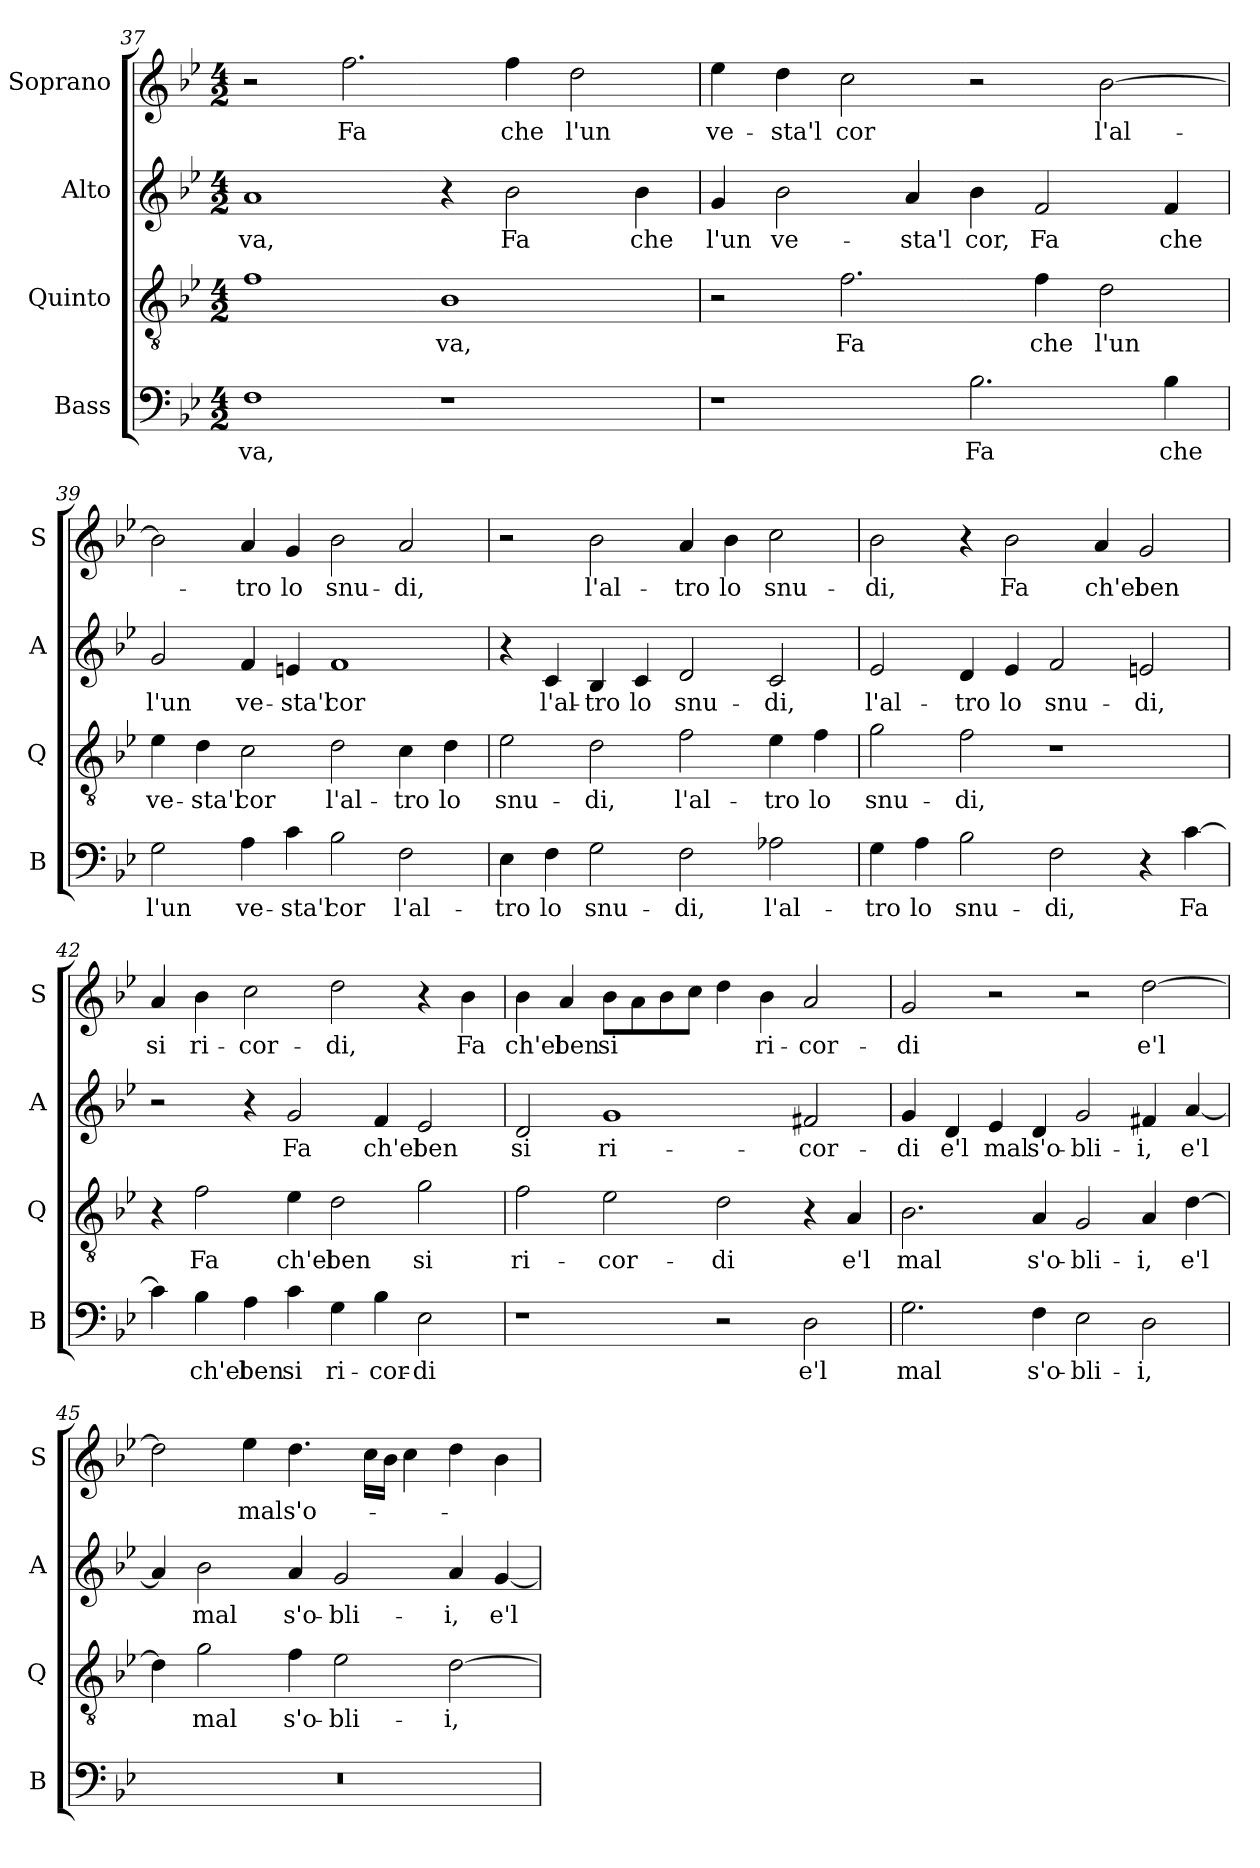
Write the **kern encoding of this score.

**kern	**text	**kern	**text	**kern	**text	**kern	**text
*part4	*part4	*part3	*part3	*part2	*part2	*part1	*part1
*staff4	*staff4	*staff3	*staff3	*staff2	*staff2	*staff1	*staff1
*I"Bass	*	*I"Quinto	*	*I"Alto	*	*I"Soprano	*
*I'B	*	*I'Q	*	*I'A	*	*I'S	*
!!LO:LB:g=z
*clefF4	*	*clefGv2	*	*clefG2	*	*clefG2	*
*k[b-e-]	*	*k[b-e-]	*	*k[b-e-]	*	*k[b-e-]	*
*B-:	*	*B-:	*	*B-:	*	*B-:	*
*M4/2	*	*M4/2	*	*M4/2	*	*M4/2	*
=37	=37	=37	=37	=37	=37	=37	=37
!	!LO:LY:b	!	!	!	!LO:LY:b	!	!
1F	-va,	1f	.	1a	-va,	2r	.
!	!	!	!	!	!	!	!LO:LY:b
.	.	.	.	.	.	2.ff\	Fa
!	!	!	!LO:LY:b	!	!	!	!
1r	.	1B-	-va,	4r	.	.	.
!	!	!	!	!	!LO:LY:b	!	!LO:LY:b
.	.	.	.	2b-\	Fa	4ff\	che
!	!	!	!	!	!	!	!LO:LY:b
.	.	.	.	.	.	2dd\	l'un
!	!	!	!	!	!LO:LY:b	!	!
.	.	.	.	4b-\	che	.	.
=38	=38	=38	=38	=38	=38	=38	=38
!	!	!	!	!	!LO:LY:b	!	!LO:LY:b
1r	.	2r	.	4g/	l'un	4ee-\	ve-
!	!	!	!	!	!LO:LY:b	!	!LO:LY:b
.	.	.	.	2b-\	ve-	4dd\	-sta'l
!	!	!	!LO:LY:b	!	!	!	!LO:LY:b
.	.	2.f\	Fa	.	.	2cc\	cor
!	!	!	!	!	!LO:LY:b	!	!
.	.	.	.	4a/	-sta'l	.	.
!	!LO:LY:b	!	!	!	!LO:LY:b	!	!
2.B-\	Fa	.	.	4b-\	cor,	2r	.
!	!	!	!LO:LY:b	!	!LO:LY:b	!	!
.	.	4f\	che	2f/	Fa	.	.
!	!	!	!LO:LY:b	!	!	!	!LO:LY:b
.	.	2d\	l'un	.	.	[2b-\	l'al-
!	!LO:LY:b	!	!	!	!LO:LY:b	!	!
4B-\	che	.	.	4f/	che	.	.
=39	=39	=39	=39	=39	=39	=39	=39
!	!LO:LY:b	!	!LO:LY:b	!	!LO:LY:b	!	!
2G\	l'un	4e-\	ve-	2g/	l'un	2b-\]	.
!	!	!	!LO:LY:b	!	!	!	!
.	.	4d\	-sta'l	.	.	.	.
!	!LO:LY:b	!	!LO:LY:b	!	!LO:LY:b	!	!LO:LY:b
4A\	ve-	2c\	cor	4f/	ve-	4a/	-tro
!	!LO:LY:b	!	!	!	!LO:LY:b	!	!LO:LY:b
4c\	-sta'l	.	.	4en/	-sta'l	4g/	lo
!	!LO:LY:b	!	!LO:LY:b	!	!LO:LY:b	!	!LO:LY:b
2B-\	cor	2d\	l'al-	1f	cor	2b-\	snu-
!	!LO:LY:b	!	!LO:LY:b	!	!	!	!LO:LY:b
2F\	l'al-	4c\	-tro	.	.	2a/	-di,
!	!	!	!LO:LY:b	!	!	!	!
.	.	4d\	lo	.	.	.	.
!!LO:PB:g=z
=40	=40	=40	=40	=40	=40	=40	=40
!	!LO:LY:b	!	!LO:LY:b	!	!	!	!
4E-\	-tro	2e-\	snu-	4r	.	2r	.
!	!LO:LY:b	!	!	!	!LO:LY:b	!	!
4F\	lo	.	.	4c/	l'al-	.	.
!	!LO:LY:b	!	!LO:LY:b	!	!LO:LY:b	!	!LO:LY:b
2G\	snu-	2d\	-di,	4B-/	-tro	2b-\	l'al-
!	!	!	!	!	!LO:LY:b	!	!
.	.	.	.	4c/	lo	.	.
!	!LO:LY:b	!	!LO:LY:b	!	!LO:LY:b	!	!LO:LY:b
2F\	-di,	2f\	l'al-	2d/	snu-	4a/	-tro
!	!	!	!	!	!	!	!LO:LY:b
.	.	.	.	.	.	4b-\	lo
!	!LO:LY:b	!	!LO:LY:b	!	!LO:LY:b	!	!LO:LY:b
2A-X\	l'al-	4e-\	-tro	2c/	-di,	2cc\	snu-
!	!	!	!LO:LY:b	!	!	!	!
.	.	4f\	lo	.	.	.	.
=41	=41	=41	=41	=41	=41	=41	=41
!	!LO:LY:b	!	!LO:LY:b	!	!LO:LY:b	!	!LO:LY:b
4G\	-tro	2g\	snu-	2e-/	l'al-	2b-\	-di,
!	!LO:LY:b	!	!	!	!	!	!
4A\	lo	.	.	.	.	.	.
!	!LO:LY:b	!	!LO:LY:b	!	!LO:LY:b	!	!
2B-\	snu-	2f\	-di,	4d/	-tro	4r	.
!	!	!	!	!	!LO:LY:b	!	!LO:LY:b
.	.	.	.	4e-/	lo	2b-\	Fa
!	!LO:LY:b	!	!	!	!LO:LY:b	!	!
2F\	-di,	1r	.	2f/	snu-	.	.
!	!	!	!	!	!	!	!LO:LY:b
.	.	.	.	.	.	4a/	ch'el
!	!	!	!	!	!LO:LY:b	!	!LO:LY:b
4r	.	.	.	2en/	-di,	2g/	ben
!	!LO:LY:b	!	!	!	!	!	!
[4c\	Fa	.	.	.	.	.	.
=42	=42	=42	=42	=42	=42	=42	=42
!	!	!	!	!	!	!	!LO:LY:b
4c\]	.	4r	.	2r	.	4a/	si
!	!LO:LY:b	!	!LO:LY:b	!	!	!	!LO:LY:b
4B-\	ch'el	2f\	Fa	.	.	4b-\	ri-
!	!LO:LY:b	!	!	!	!	!	!LO:LY:b
4A\	ben	.	.	4r	.	2cc\	-cor-
!	!LO:LY:b	!	!LO:LY:b	!	!LO:LY:b	!	!
4c\	si	4e-\	ch'el	2g/	Fa	.	.
!	!LO:LY:b	!	!LO:LY:b	!	!	!	!LO:LY:b
4G\	ri-	2d\	ben	.	.	2dd\	-di,
!	!LO:LY:b	!	!	!	!LO:LY:b	!	!
4B-\	-cor-	.	.	4f/	ch'el	.	.
!	!LO:LY:b	!	!LO:LY:b	!	!LO:LY:b	!	!
2E-\	-di	2g\	si	2e-/	ben	4r	.
!	!	!	!	!	!	!	!LO:LY:b
.	.	.	.	.	.	4b-\	Fa
!!LO:LB:g=z
=43	=43	=43	=43	=43	=43	=43	=43
!	!	!	!LO:LY:b	!	!LO:LY:b	!	!LO:LY:b
1r	.	2f\	ri-	2d/	si	4b-\	ch'el
!	!	!	!	!	!	!	!LO:LY:b
.	.	.	.	.	.	4a/	ben
!	!	!	!LO:LY:b	!	!LO:LY:b	!	!LO:LY:b
.	.	2e-\	-cor-	1g	ri-	8b-\L	si
.	.	.	.	.	.	8a\	.
.	.	.	.	.	.	8b-\	.
.	.	.	.	.	.	8cc\J	.
!	!	!	!LO:LY:b	!	!	!	!
2r	.	2d\	-di	.	.	4dd\	.
!	!	!	!	!	!	!	!LO:LY:b
.	.	.	.	.	.	4b-\	ri-
!	!LO:LY:b	!	!	!	!LO:LY:b	!	!LO:LY:b
2D\	e'l	4r	.	2f#X/	-cor-	2a/	-cor-
!	!	!	!LO:LY:b	!	!	!	!
.	.	4A/	e'l	.	.	.	.
=44	=44	=44	=44	=44	=44	=44	=44
!	!LO:LY:b	!	!LO:LY:b	!	!LO:LY:b	!	!LO:LY:b
2.G\	mal	2.B-\	mal	4g/	-di	2g/	-di
!	!	!	!	!	!LO:LY:b	!	!
.	.	.	.	4d/	e'l	.	.
!	!	!	!	!	!LO:LY:b	!	!
.	.	.	.	4e-/	mal	2r	.
!	!LO:LY:b	!	!LO:LY:b	!	!LO:LY:b	!	!
4F\	s'o-	4A/	s'o-	4d/	s'o-	.	.
!	!LO:LY:b	!	!LO:LY:b	!	!LO:LY:b	!	!
2E-\	-bli-	2G/	-bli-	2g/	-bli-	2r	.
!	!LO:LY:b	!	!LO:LY:b	!	!LO:LY:b	!	!LO:LY:b
2D\	-i,	4A/	-i,	4f#X/	-i,	[2dd\	e'l
!	!	!	!LO:LY:b	!	!LO:LY:b	!	!
.	.	[4d\	e'l	[4a/	e'l	.	.
=45	=45	=45	=45	=45	=45	=45	=45
0r	.	4d\]	.	4a/]	.	2dd\]	.
!	!	!	!LO:LY:b	!	!LO:LY:b	!	!
.	.	2g\	mal	2b-\	mal	.	.
!	!	!	!	!	!	!	!LO:LY:b
.	.	.	.	.	.	4ee-\	mal
!	!	!	!LO:LY:b	!	!LO:LY:b	!	!LO:LY:b
.	.	4f\	s'o-	4a/	s'o-	4.dd\	s'o-
!	!	!	!LO:LY:b	!	!LO:LY:b	!	!
.	.	2e-\	-bli-	2g/	-bli-	.	.
.	.	.	.	.	.	16cc\LL	.
.	.	.	.	.	.	16b-\JJ	.
.	.	.	.	.	.	4cc\	.
!	!	!	!LO:LY:b	!	!LO:LY:b	!	!
.	.	[2d\	-i,	4a/	-i,	4dd\	.
!	!	!	!	!	!LO:LY:b	!	!
.	.	.	.	[4g/	e'l	4b-\	.
=	=	=	=	=	=	=	=
*-	*-	*-	*-	*-	*-	*-	*-
